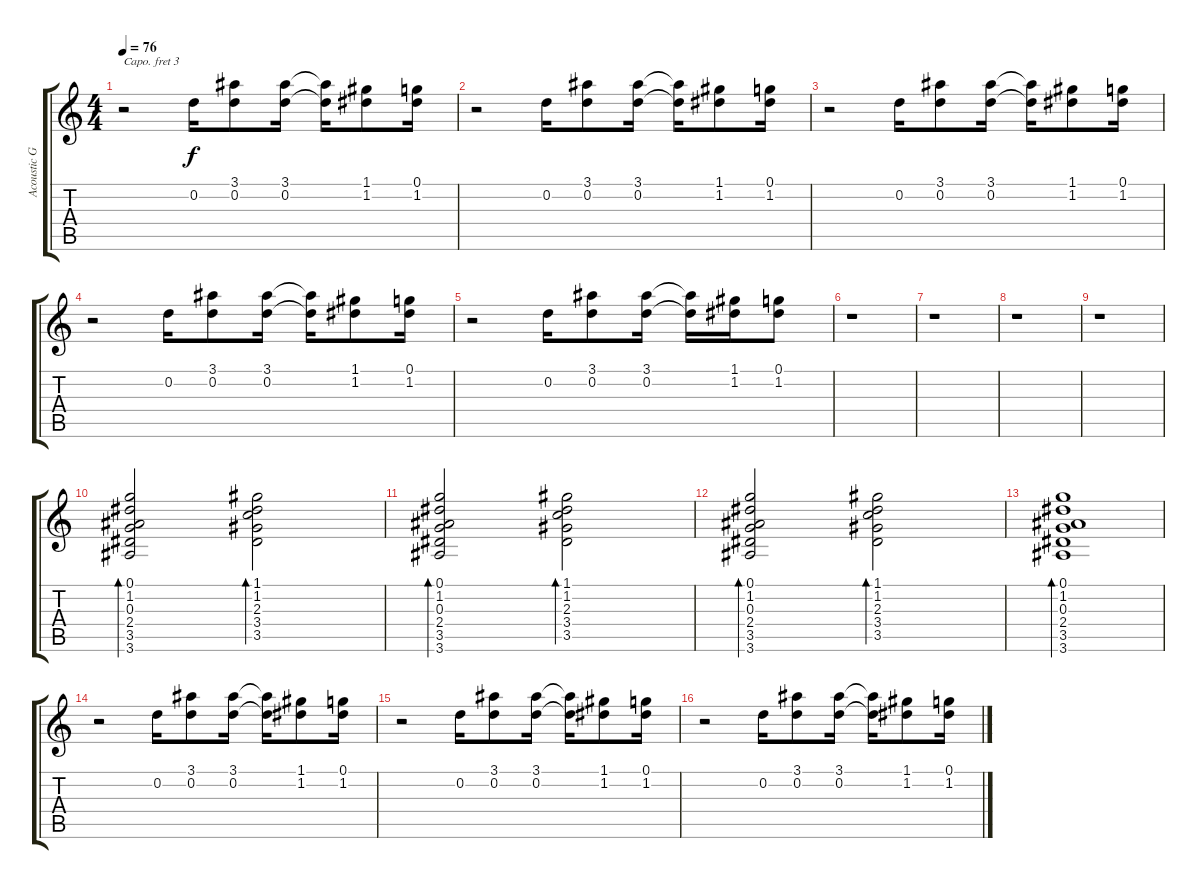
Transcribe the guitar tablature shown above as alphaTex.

\track ("Acoustic Guitar (Capo 3rd Fret)" "Acoustic G") {instrument acousticguitarsteel}
\staff {score tabs}
\capo 3
\tuning (E4 B3 G3 D3 A2 E2) {hide}
\ts (4 4)
\tempo 76
\clef g2
\ks c
r.2{dy f} 0.2.16 (3.1 0.2).8 (3.1 0.2).16 (3.1{t} 0.2{t}).16 (1.1 1.2).8 (0.1 1.2).16 |
r.2 0.2.16 (3.1 0.2).8 (3.1 0.2).16 (3.1{t} 0.2{t}).16 (1.1 1.2).8 (0.1 1.2).16 |
r.2 0.2.16 (3.1 0.2).8 (3.1 0.2).16 (3.1{t} 0.2{t}).16 (1.1 1.2).8 (0.1 1.2).16 |
r.2 0.2.16 (3.1 0.2).8 (3.1 0.2).16 (3.1{t} 0.2{t}).16 (1.1 1.2).8 (0.1 1.2).16 |
r.2 0.2.16 (3.1 0.2).8 (3.1 0.2).16 (3.1{t} 0.2{t}).16 (1.1 1.2).16 (0.1 1.2).8 |
r.1 |
r.1 |
r.1 |
r.1 |
(0.1 1.2 0.3 2.4 3.5 3.6).2{bd 120} (1.1 1.2 2.3 3.4 3.5).2{bd 120} |
(0.1 1.2 0.3 2.4 3.5 3.6).2{bd 120} (1.1 1.2 2.3 3.4 3.5).2{bd 120} |
(0.1 1.2 0.3 2.4 3.5 3.6).2{bd 120} (1.1 1.2 2.3 3.4 3.5).2{bd 120} |
(0.1 1.2 0.3 2.4 3.5 3.6).1{bd 120} |
r.2 0.2.16 (3.1 0.2).8 (3.1 0.2).16 (3.1{t} 0.2{t}).16 (1.1 1.2).8 (0.1 1.2).16 |
r.2 0.2.16 (3.1 0.2).8 (3.1 0.2).16 (3.1{t} 0.2{t}).16 (1.1 1.2).8 (0.1 1.2).16 |
r.2 0.2.16 (3.1 0.2).8 (3.1 0.2).16 (3.1{t} 0.2{t}).16 (1.1 1.2).8 (0.1 1.2).16
